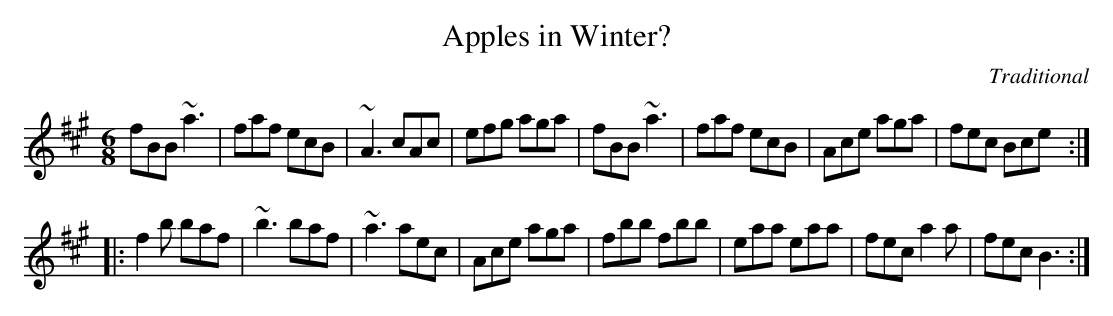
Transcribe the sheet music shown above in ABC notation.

X:1
T:Apples in Winter?
M:6/8
L:1/8
C:Traditional
K:A
fBB ~a3|faf ecB|~A3 cAc|efg aga|fBB ~a3|faf ecB|Ace aga|fec Bce:|
|:f2b baf|~b3 baf|~a3 aec|Ace aga|fbb fbb|eaa eaa|fec a2a|fec B3:|
